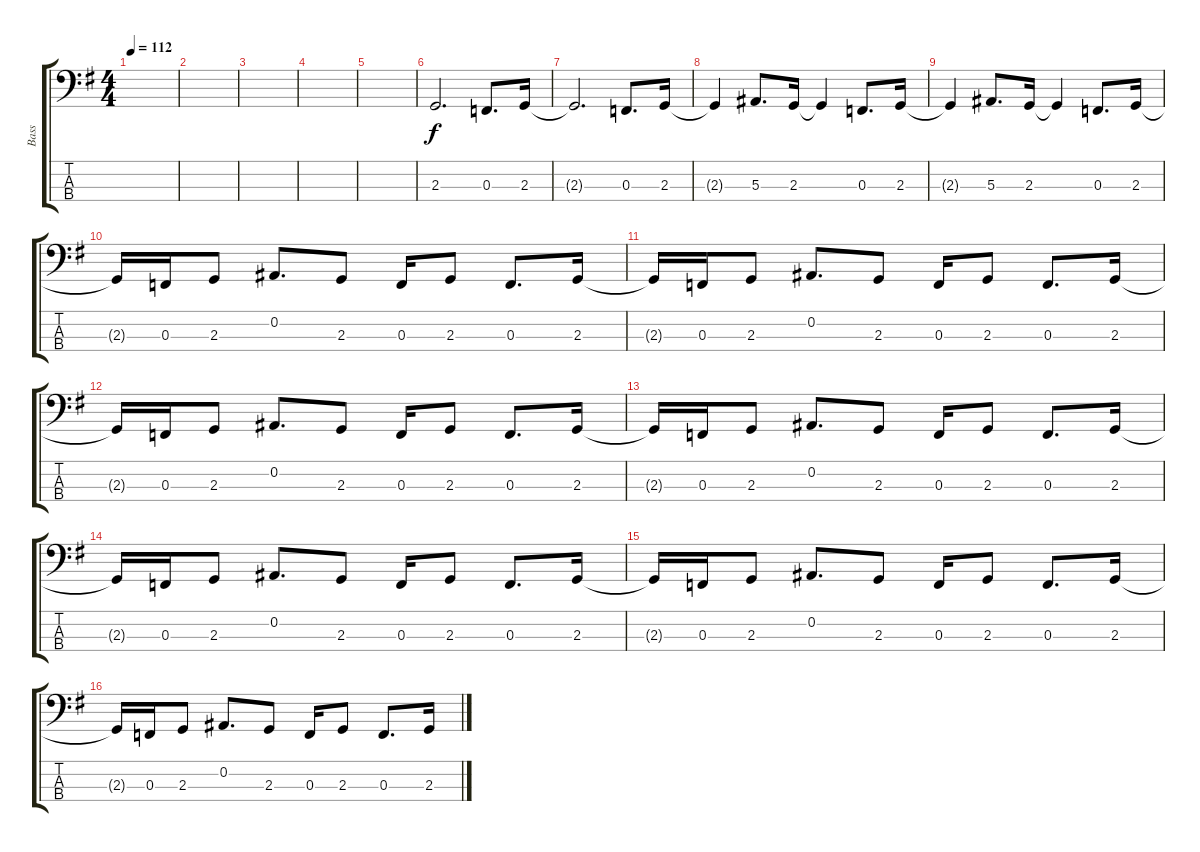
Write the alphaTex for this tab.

\track ("Bass" "Bass") {instrument electricbassfinger}
\staff {score tabs}
\tuning (Eb2 Bb1 F1 C1) {hide}
\ts (4 4)
\tempo 112
\clef f4
\ks g
|
|
|
|
|
2.3.2{d} 0.3.8{d} 2.3.16 |
2.3{t}.2{d} 0.3.8{d} 2.3.16 |
2.3{t}.4 5.3.8{d} 2.3.16 2.3{t}.4 0.3.8{d} 2.3.16 |
2.3{t}.4 5.3.8{d} 2.3.16 2.3{t}.4 0.3.8{d} 2.3.16 |
2.3{t}.16 0.3.16 2.3.8 0.2.8{d} 2.3.8 0.3.16 2.3.8 0.3.8{d} 2.3.16 |
2.3{t}.16 0.3.16 2.3.8 0.2.8{d} 2.3.8 0.3.16 2.3.8 0.3.8{d} 2.3.16 |
2.3{t}.16 0.3.16 2.3.8 0.2.8{d} 2.3.8 0.3.16 2.3.8 0.3.8{d} 2.3.16 |
2.3{t}.16 0.3.16 2.3.8 0.2.8{d} 2.3.8 0.3.16 2.3.8 0.3.8{d} 2.3.16 |
2.3{t}.16 0.3.16 2.3.8 0.2.8{d} 2.3.8 0.3.16 2.3.8 0.3.8{d} 2.3.16 |
2.3{t}.16 0.3.16 2.3.8 0.2.8{d} 2.3.8 0.3.16 2.3.8 0.3.8{d} 2.3.16 |
2.3{t}.16 0.3.16 2.3.8 0.2.8{d} 2.3.8 0.3.16 2.3.8 0.3.8{d} 2.3.16
